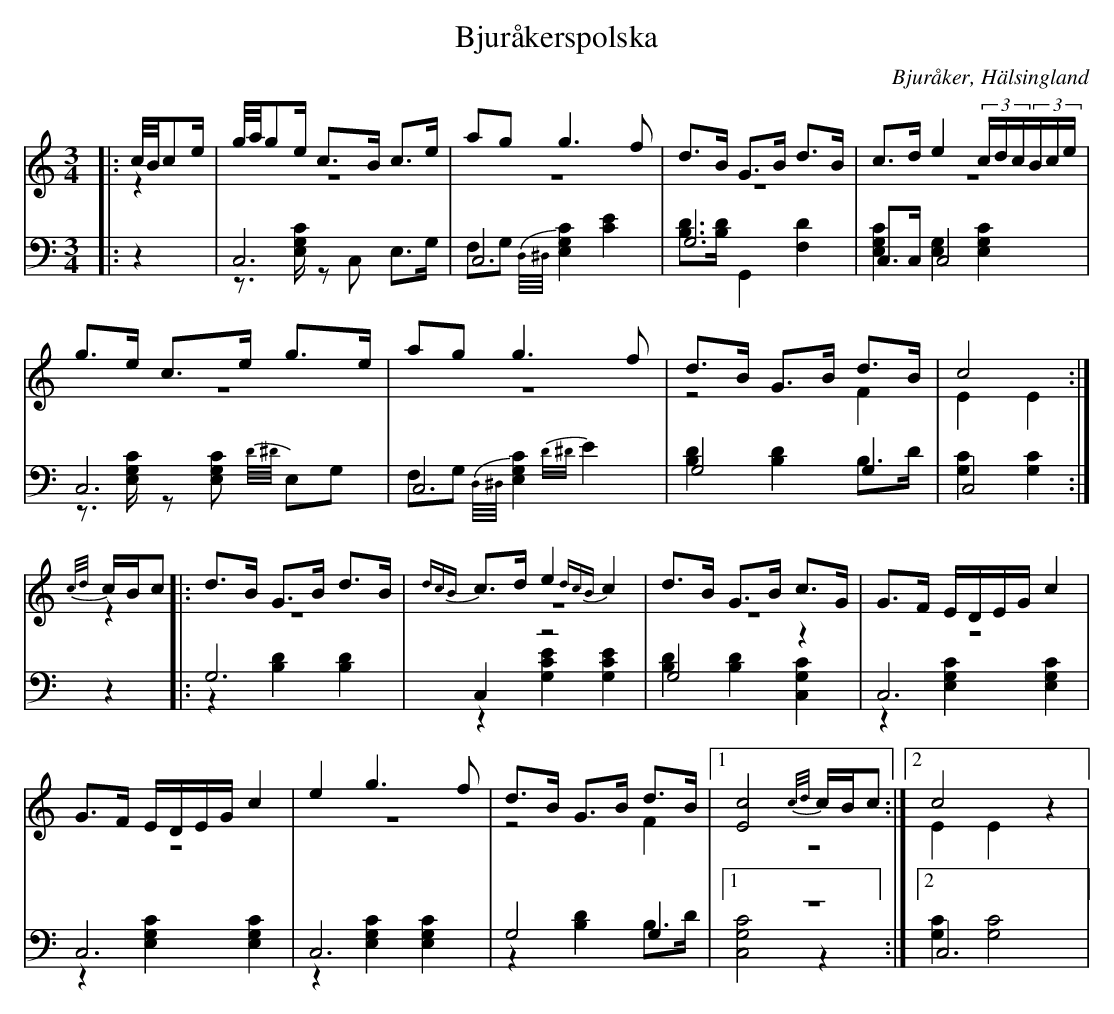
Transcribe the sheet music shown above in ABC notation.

X:1
T: Bjuråkerspolska
O: Bjuråker, Hälsingland
M: 3/4
L: 1/8
K: C
V:1
V:2 merge
V:3
V:4 merge
V:1
|:c//B//ce/|g//a//ge/ c>B c>e|ag g3 f|d>B G>B d>B|c>d e2 (3c/d/c/(3B/c/e/|
g>e c>e g>e|ag g3 f|d>B G>B d>B|c4:|
{c/d/}c/B/c |:d>B G>B d>B|{dcB}c>d e2 {dcB}c2|d>B G>B c>G|G>F E/D/E/G/ c2|
G>F E/D/E/G/ c2|e2 g3 f|d>B G>B d>B|1 [E4c4] {c/d/}c/B/c:|2 c4 z2|
V:2
|:z2|z6|z6|z6|z6|
z6|z6|z4 F2|E2 E2:|
z2|:z6|z6|z6|z6|
 z6|z6|z4 F2|1 z6:|2 E2 E2 z2|
V:3 clef=bass
|:z2|C,6|C,6|G,6|C,>C, C,4|
C,6|C,6|G,4 G,2|C,4:|
z2|:G,6|C,2 z4|G,4 z2|C,6|
 C,6|C,6|G,4 G,2|1 z6:|2 C,6|
V:4 clef=bass
|:z2|z>[E,G,C] zC, E,>G,|F,G, {D,//^D,//}[E,2G,2C2] [E2C2]|[B,D]>[B,D] G,,2 [F,2D2]|[E,2G,2C2] [E,2G,2] [E,2G,2C2]|
z>[E,G,C] z[E,G,C] {D//^D//}E,G,|F,G, {D,//^D,//}[E,2G,2C2] {D/^D/}E2|[B,2D2] [B,2D2] B,>D|[G,2C2][G,2C2]:|
z2|:z2 [B,2D2] [B,2D2]|z2 [G,2C2E2] [G,2C2E2]|[B,2D2][B,2D2] [C,2G,2C2]|z2 [E,2G,2C2] [E,2G,2C2]|
z2 [E,2G,2C2] [E,2G,2C2]|z2 [E,2G,2C2] [E,2G,2C2]|z2 [B,2D2] B,>D|1 [C,4G,4C4] z2:|2 [G,2C2] [G,4C4]|
